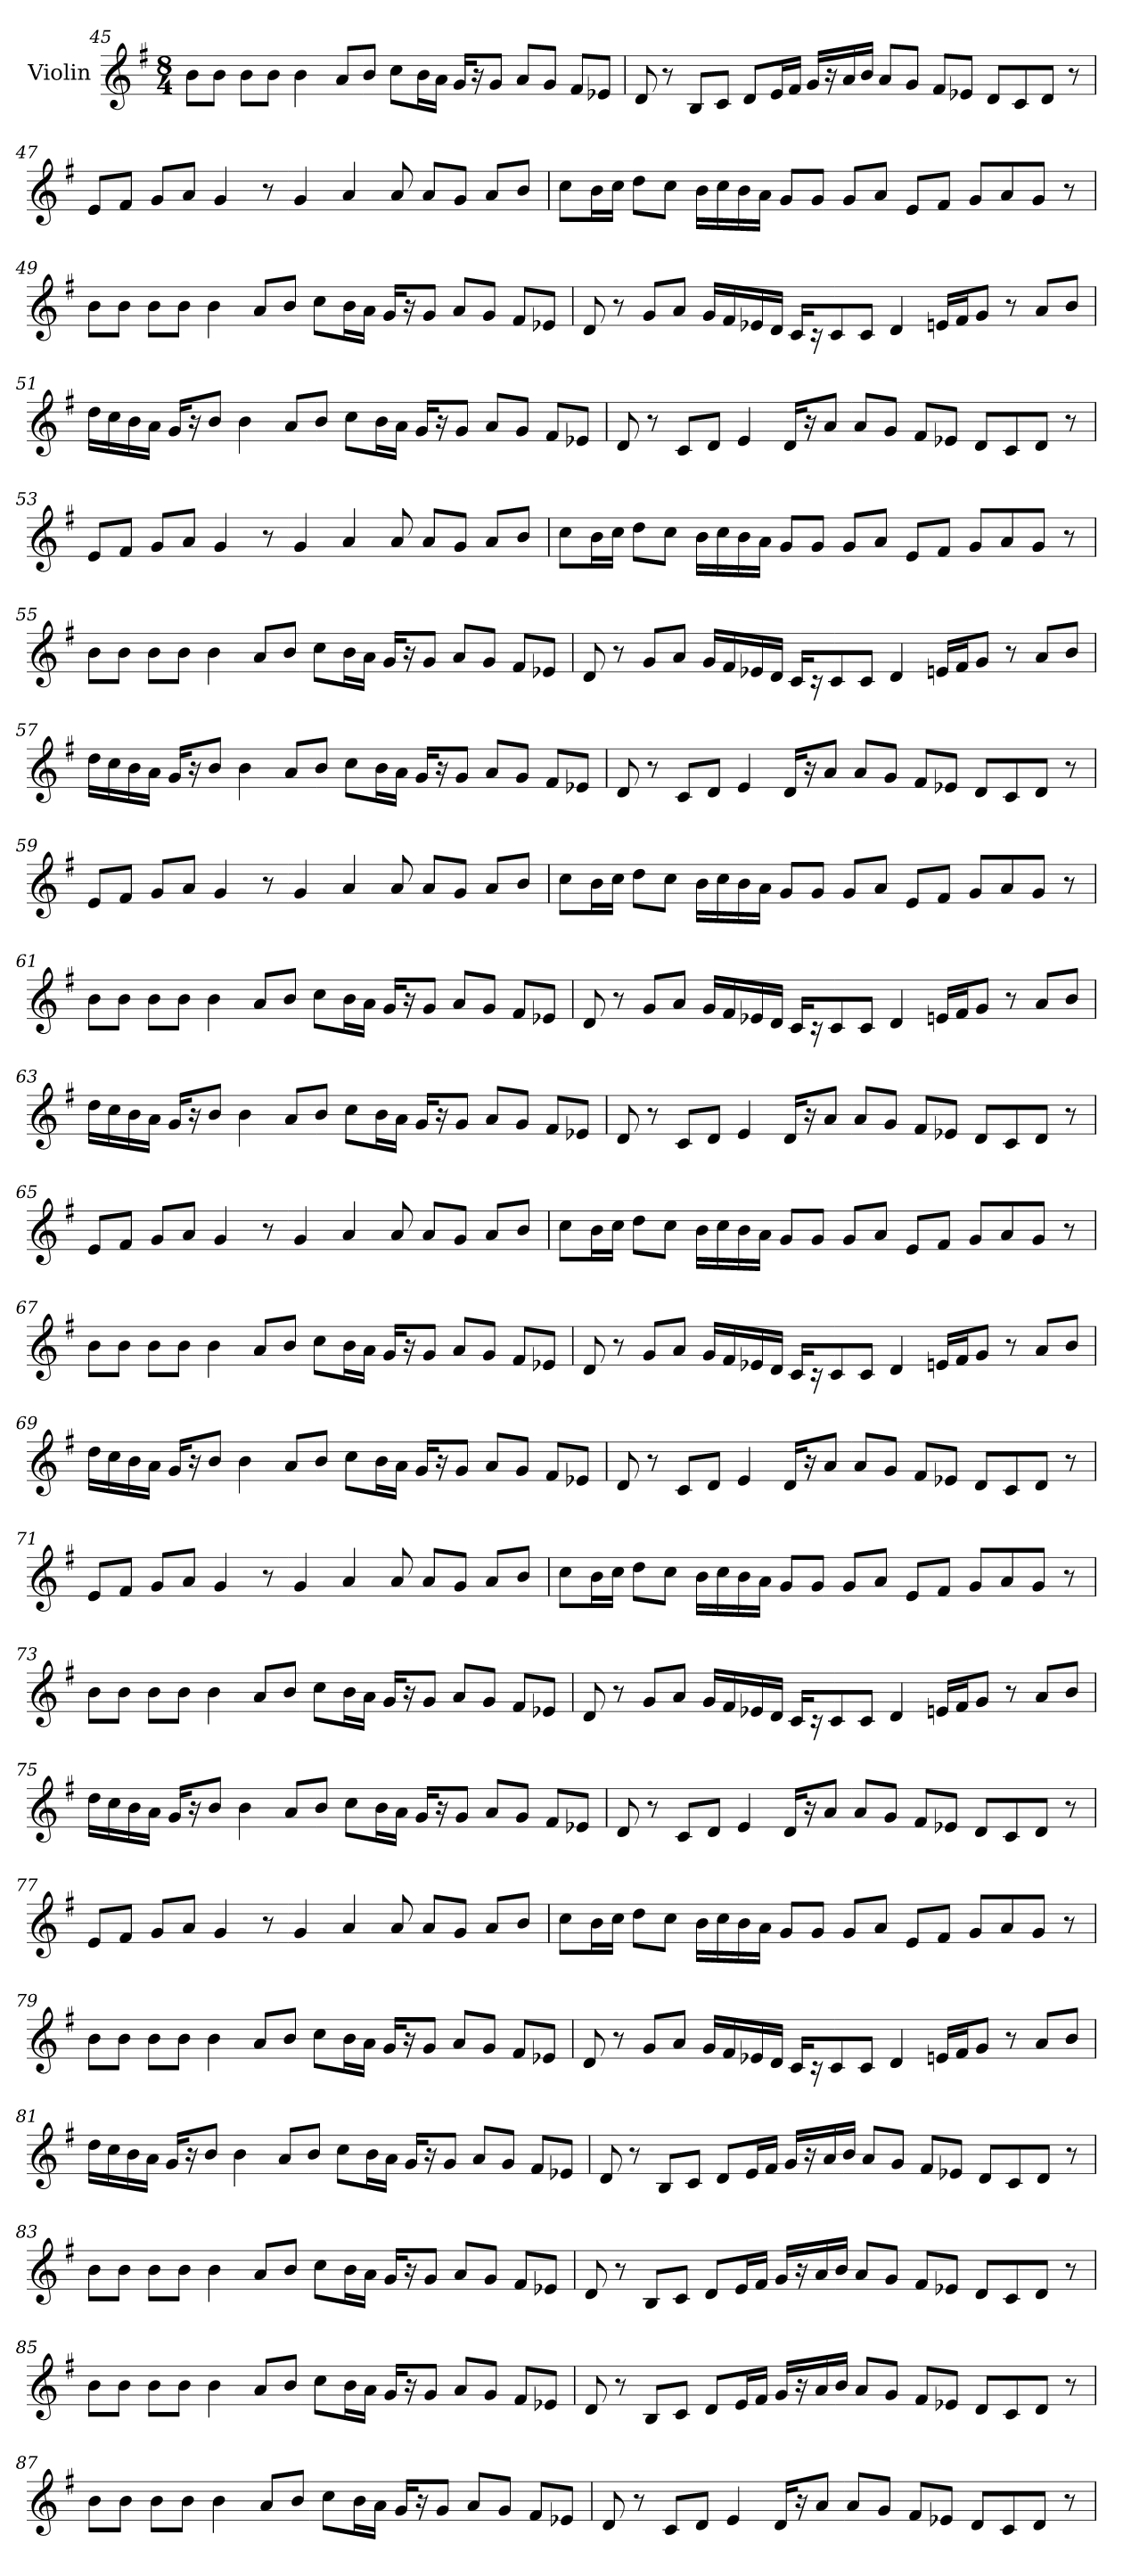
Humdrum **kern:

**kern
*part1
*staff1
*I"Violin
!!LO:LB:g=z
*clefG2
*k[f#]
*G:
*M8/4
=45
8b\L
8b\J
8b\L
8b\J
4b\
8a/L
8b/J
8cc\L
16b\L
16a\JJ
16g/KL
16r
8g/J
8a/L
8g/J
8f#/L
8e-X/J
=46
8d/
8r
8B/L
8c/J
8d/L
16e/L
16f#/JJ
16g/LL
16r
16a/
16b/JJ
8a/L
8g/J
8f#/L
8e-X/J
8d/L
8c/
8d/J
8r
!!LO:LB:g=z
=47
8e/L
8f#/J
8g/L
8a/J
4g/
8r
4g/
4a/
8a/
8a/L
8g/J
8a/L
8b/J
=48
8cc\L
16b\L
16cc\JJ
8dd\L
8cc\J
16b\LL
16cc\
16b\
16a\JJ
8g/L
8g/J
8g/L
8a/J
8e/L
8f#/J
8g/L
8a/
8g/J
8r
!!LO:PB:g=z
=49
8b\L
8b\J
8b\L
8b\J
4b\
8a/L
8b/J
8cc\L
16b\L
16a\JJ
16g/KL
16r
8g/J
8a/L
8g/J
8f#/L
8e-X/J
!!LO:LB:g=z
=50
8d/
8r
8g/L
8a/J
16g/LL
16f#/
16e-X/
16d/JJ
16c/KL
16r
8c/
8c/J
4d/
16en/LL
16f#/J
8g/J
8r
8a/L
8b/J
!!LO:PB:g=z
=51
16dd\LL
16cc\
16b\
16a\JJ
16g/KL
16r
8b/J
4b\
8a/L
8b/J
8cc\L
16b\L
16a\JJ
16g/KL
16r
8g/J
8a/L
8g/J
8f#/L
8e-X/J
=52
8d/
8r
8c/L
8d/J
4e/
16d/KL
16r
8a/J
8a/L
8g/J
8f#/L
8e-X/J
8d/L
8c/
8d/J
8r
!!LO:LB:g=z
=53
8e/L
8f#/J
8g/L
8a/J
4g/
8r
4g/
4a/
8a/
8a/L
8g/J
8a/L
8b/J
=54
8cc\L
16b\L
16cc\JJ
8dd\L
8cc\J
16b\LL
16cc\
16b\
16a\JJ
8g/L
8g/J
8g/L
8a/J
8e/L
8f#/J
8g/L
8a/
8g/J
8r
!!LO:LB:g=z
=55
8b\L
8b\J
8b\L
8b\J
4b\
8a/L
8b/J
8cc\L
16b\L
16a\JJ
16g/KL
16r
8g/J
8a/L
8g/J
8f#/L
8e-X/J
!!LO:LB:g=z
=56
8d/
8r
8g/L
8a/J
16g/LL
16f#/
16e-X/
16d/JJ
16c/KL
16r
8c/
8c/J
4d/
16en/LL
16f#/J
8g/J
8r
8a/L
8b/J
!!LO:LB:g=z
=57
16dd\LL
16cc\
16b\
16a\JJ
16g/KL
16r
8b/J
4b\
8a/L
8b/J
8cc\L
16b\L
16a\JJ
16g/KL
16r
8g/J
8a/L
8g/J
8f#/L
8e-X/J
=58
8d/
8r
8c/L
8d/J
4e/
16d/KL
16r
8a/J
8a/L
8g/J
8f#/L
8e-X/J
8d/L
8c/
8d/J
8r
!!LO:LB:g=z
=59
8e/L
8f#/J
8g/L
8a/J
4g/
8r
4g/
4a/
8a/
8a/L
8g/J
8a/L
8b/J
=60
8cc\L
16b\L
16cc\JJ
8dd\L
8cc\J
16b\LL
16cc\
16b\
16a\JJ
8g/L
8g/J
8g/L
8a/J
8e/L
8f#/J
8g/L
8a/
8g/J
8r
!!LO:LB:g=z
=61
8b\L
8b\J
8b\L
8b\J
4b\
8a/L
8b/J
8cc\L
16b\L
16a\JJ
16g/KL
16r
8g/J
8a/L
8g/J
8f#/L
8e-X/J
!!LO:LB:g=z
=62
8d/
8r
8g/L
8a/J
16g/LL
16f#/
16e-X/
16d/JJ
16c/KL
16r
8c/
8c/J
4d/
16en/LL
16f#/J
8g/J
8r
8a/L
8b/J
!!LO:PB:g=z
=63
16dd\LL
16cc\
16b\
16a\JJ
16g/KL
16r
8b/J
4b\
8a/L
8b/J
8cc\L
16b\L
16a\JJ
16g/KL
16r
8g/J
8a/L
8g/J
8f#/L
8e-X/J
=64
8d/
8r
8c/L
8d/J
4e/
16d/KL
16r
8a/J
8a/L
8g/J
8f#/L
8e-X/J
8d/L
8c/
8d/J
8r
!!LO:LB:g=z
=65
8e/L
8f#/J
8g/L
8a/J
4g/
8r
4g/
4a/
8a/
8a/L
8g/J
8a/L
8b/J
=66
8cc\L
16b\L
16cc\JJ
8dd\L
8cc\J
16b\LL
16cc\
16b\
16a\JJ
8g/L
8g/J
8g/L
8a/J
8e/L
8f#/J
8g/L
8a/
8g/J
8r
!!LO:PB:g=z
=67
8b\L
8b\J
8b\L
8b\J
4b\
8a/L
8b/J
8cc\L
16b\L
16a\JJ
16g/KL
16r
8g/J
8a/L
8g/J
8f#/L
8e-X/J
!!LO:LB:g=z
=68
8d/
8r
8g/L
8a/J
16g/LL
16f#/
16e-X/
16d/JJ
16c/KL
16r
8c/
8c/J
4d/
16en/LL
16f#/J
8g/J
8r
8a/L
8b/J
!!LO:LB:g=z
=69
16dd\LL
16cc\
16b\
16a\JJ
16g/KL
16r
8b/J
4b\
8a/L
8b/J
8cc\L
16b\L
16a\JJ
16g/KL
16r
8g/J
8a/L
8g/J
8f#/L
8e-X/J
=70
8d/
8r
8c/L
8d/J
4e/
16d/KL
16r
8a/J
8a/L
8g/J
8f#/L
8e-X/J
8d/L
8c/
8d/J
8r
!!LO:LB:g=z
=71
8e/L
8f#/J
8g/L
8a/J
4g/
8r
4g/
4a/
8a/
8a/L
8g/J
8a/L
8b/J
=72
8cc\L
16b\L
16cc\JJ
8dd\L
8cc\J
16b\LL
16cc\
16b\
16a\JJ
8g/L
8g/J
8g/L
8a/J
8e/L
8f#/J
8g/L
8a/
8g/J
8r
!!LO:LB:g=z
=73
8b\L
8b\J
8b\L
8b\J
4b\
8a/L
8b/J
8cc\L
16b\L
16a\JJ
16g/KL
16r
8g/J
8a/L
8g/J
8f#/L
8e-X/J
!!LO:LB:g=z
=74
8d/
8r
8g/L
8a/J
16g/LL
16f#/
16e-X/
16d/JJ
16c/KL
16r
8c/
8c/J
4d/
16en/LL
16f#/J
8g/J
8r
8a/L
8b/J
!!LO:LB:g=z
=75
16dd\LL
16cc\
16b\
16a\JJ
16g/KL
16r
8b/J
4b\
8a/L
8b/J
8cc\L
16b\L
16a\JJ
16g/KL
16r
8g/J
8a/L
8g/J
8f#/L
8e-X/J
=76
8d/
8r
8c/L
8d/J
4e/
16d/KL
16r
8a/J
8a/L
8g/J
8f#/L
8e-X/J
8d/L
8c/
8d/J
8r
!!LO:LB:g=z
=77
8e/L
8f#/J
8g/L
8a/J
4g/
8r
4g/
4a/
8a/
8a/L
8g/J
8a/L
8b/J
=78
8cc\L
16b\L
16cc\JJ
8dd\L
8cc\J
16b\LL
16cc\
16b\
16a\JJ
8g/L
8g/J
8g/L
8a/J
8e/L
8f#/J
8g/L
8a/
8g/J
8r
!!LO:PB:g=z
=79
8b\L
8b\J
8b\L
8b\J
4b\
8a/L
8b/J
8cc\L
16b\L
16a\JJ
16g/KL
16r
8g/J
8a/L
8g/J
8f#/L
8e-X/J
!!LO:LB:g=z
=80
8d/
8r
8g/L
8a/J
16g/LL
16f#/
16e-X/
16d/JJ
16c/KL
16r
8c/
8c/J
4d/
16en/LL
16f#/J
8g/J
8r
8a/L
8b/J
!!LO:LB:g=z
=81
16dd\LL
16cc\
16b\
16a\JJ
16g/KL
16r
8b/J
4b\
8a/L
8b/J
8cc\L
16b\L
16a\JJ
16g/KL
16r
8g/J
8a/L
8g/J
8f#/L
8e-X/J
!!LO:LB:g=z
=82
8d/
8r
8B/L
8c/J
8d/L
16e/L
16f#/JJ
16g/LL
16r
16a/
16b/JJ
8a/L
8g/J
8f#/L
8e-X/J
8d/L
8c/
8d/J
8r
!!LO:PB:g=z
=83
8b\L
8b\J
8b\L
8b\J
4b\
8a/L
8b/J
8cc\L
16b\L
16a\JJ
16g/KL
16r
8g/J
8a/L
8g/J
8f#/L
8e-X/J
=84
8d/
8r
8B/L
8c/J
8d/L
16e/L
16f#/JJ
16g/LL
16r
16a/
16b/JJ
8a/L
8g/J
8f#/L
8e-X/J
8d/L
8c/
8d/J
8r
!!LO:LB:g=z
=85
8b\L
8b\J
8b\L
8b\J
4b\
8a/L
8b/J
8cc\L
16b\L
16a\JJ
16g/KL
16r
8g/J
8a/L
8g/J
8f#/L
8e-X/J
=86
8d/
8r
8B/L
8c/J
8d/L
16e/L
16f#/JJ
16g/LL
16r
16a/
16b/JJ
8a/L
8g/J
8f#/L
8e-X/J
8d/L
8c/
8d/J
8r
!!LO:LB:g=z
=87
8b\L
8b\J
8b\L
8b\J
4b\
8a/L
8b/J
8cc\L
16b\L
16a\JJ
16g/KL
16r
8g/J
8a/L
8g/J
8f#/L
8e-X/J
=88
8d/
8r
8c/L
8d/J
4e/
16d/KL
16r
8a/J
8a/L
8g/J
8f#/L
8e-X/J
8d/L
8c/
8d/J
8r
=
*-
